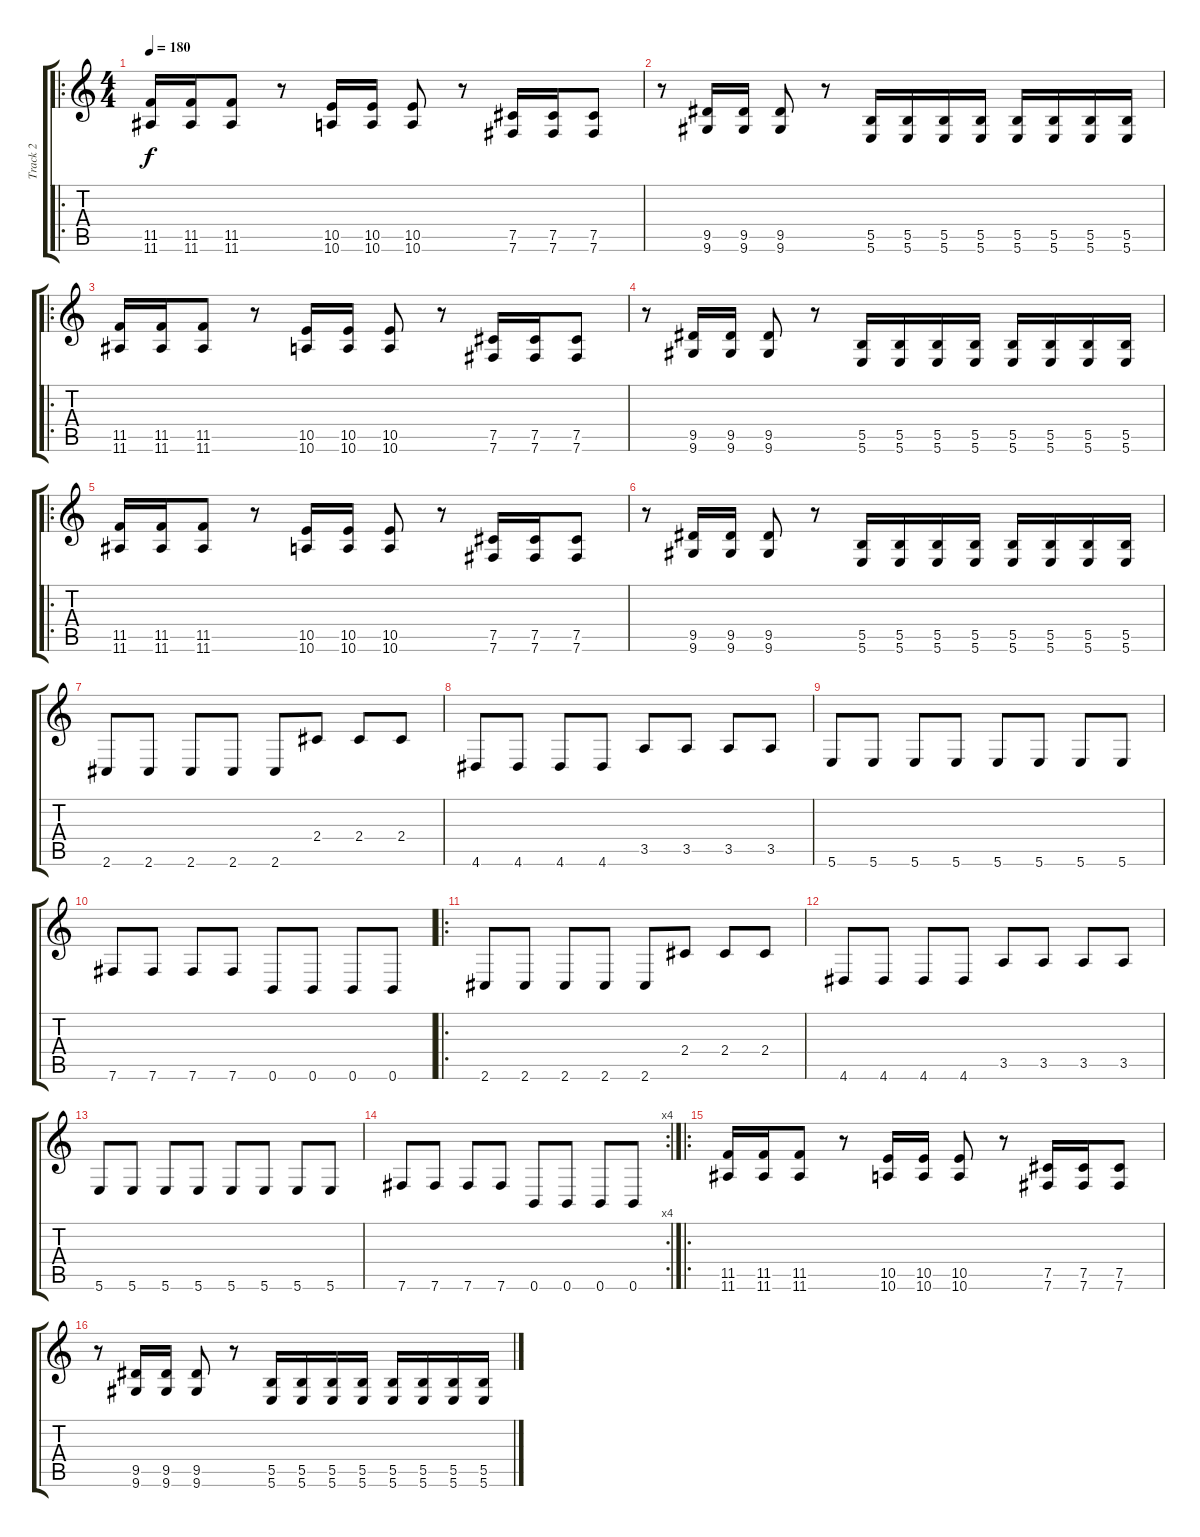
\track ("Track 2" "Track 2") {instrument distortionguitar}
\staff {score tabs}
\tuning (Db4 Ab3 E3 B2 Gb2 B1) {hide}
\ro
\ts (4 4)
\tempo 180
\clef g2
\ks c
(11.5 11.6).16{dy f} (11.5 11.6).16 (11.5 11.6).8 r.8 (10.5 10.6).16 (10.5 10.6).16 (10.5 10.6).8 r.8 (7.5 7.6).16 (7.5 7.6).16 (7.5 7.6).8 |
r.8 (9.5 9.6).16 (9.5 9.6).16 (9.5 9.6).8 r.8 (5.5 5.6).16 (5.5 5.6).16 (5.5 5.6).16 (5.5 5.6).16 (5.5 5.6).16 (5.5 5.6).16 (5.5 5.6).16 (5.5 5.6).16 |
\ro
(11.5 11.6).16 (11.5 11.6).16 (11.5 11.6).8 r.8 (10.5 10.6).16 (10.5 10.6).16 (10.5 10.6).8 r.8 (7.5 7.6).16 (7.5 7.6).16 (7.5 7.6).8 |
r.8 (9.5 9.6).16 (9.5 9.6).16 (9.5 9.6).8 r.8 (5.5 5.6).16 (5.5 5.6).16 (5.5 5.6).16 (5.5 5.6).16 (5.5 5.6).16 (5.5 5.6).16 (5.5 5.6).16 (5.5 5.6).16 |
\ro
(11.5 11.6).16 (11.5 11.6).16 (11.5 11.6).8 r.8 (10.5 10.6).16 (10.5 10.6).16 (10.5 10.6).8 r.8 (7.5 7.6).16 (7.5 7.6).16 (7.5 7.6).8 |
r.8 (9.5 9.6).16 (9.5 9.6).16 (9.5 9.6).8 r.8 (5.5 5.6).16 (5.5 5.6).16 (5.5 5.6).16 (5.5 5.6).16 (5.5 5.6).16 (5.5 5.6).16 (5.5 5.6).16 (5.5 5.6).16 |
2.6.8 2.6.8 2.6.8 2.6.8 2.6.8 2.4.8 2.4.8 2.4.8 |
4.6.8 4.6.8 4.6.8 4.6.8 3.5.8 3.5.8 3.5.8 3.5.8 |
5.6.8 5.6.8 5.6.8 5.6.8 5.6.8 5.6.8 5.6.8 5.6.8 |
7.6.8 7.6.8 7.6.8 7.6.8 0.6.8 0.6.8 0.6.8 0.6.8 |
\ro
2.6.8 2.6.8 2.6.8 2.6.8 2.6.8 2.4.8 2.4.8 2.4.8 |
4.6.8 4.6.8 4.6.8 4.6.8 3.5.8 3.5.8 3.5.8 3.5.8 |
5.6.8 5.6.8 5.6.8 5.6.8 5.6.8 5.6.8 5.6.8 5.6.8 |
\rc 4
7.6.8 7.6.8 7.6.8 7.6.8 0.6.8 0.6.8 0.6.8 0.6.8 |
\ro
(11.5 11.6).16 (11.5 11.6).16 (11.5 11.6).8 r.8 (10.5 10.6).16 (10.5 10.6).16 (10.5 10.6).8 r.8 (7.5 7.6).16 (7.5 7.6).16 (7.5 7.6).8 |
r.8 (9.5 9.6).16 (9.5 9.6).16 (9.5 9.6).8 r.8 (5.5 5.6).16 (5.5 5.6).16 (5.5 5.6).16 (5.5 5.6).16 (5.5 5.6).16 (5.5 5.6).16 (5.5 5.6).16 (5.5 5.6).16
